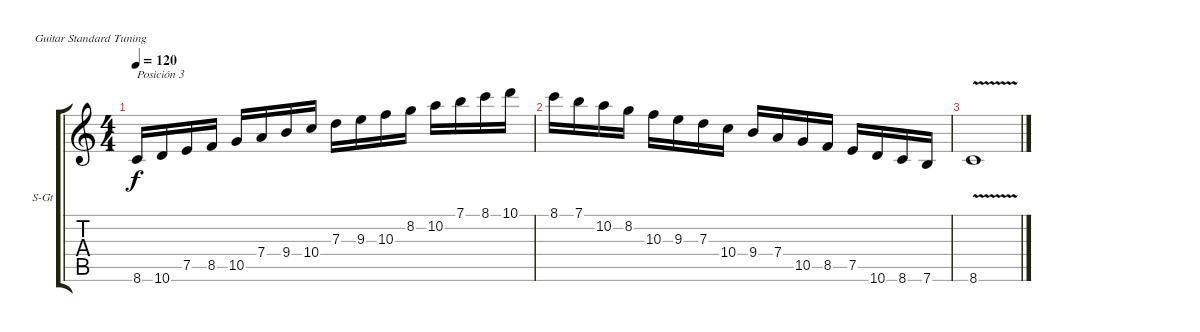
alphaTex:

\defaultSystemsLayout 4
\bracketExtendMode groupsimilarinstruments
\firstSystemTrackNameOrientation horizontal
\otherSystemsTrackNameOrientation horizontal
\track ("Steel Guitar" "S-Gt") {instrument acousticguitarsteel}
\staff {score tabs}
\tuning (E4 B3 G3 D3 A2 E2)
\ts (4 4)
\tempo 120
\clef g2
\ks c
8.6.16{txt "Posición 3" dy f instrument acousticguitarsteel} 10.6.16 7.5.16 8.5.16 10.5.16 7.4.16 9.4.16 10.4.16 7.3.16 9.3.16 10.3.16 8.2.16 10.2.16 7.1.16 8.1.16 10.1.16 |
8.1.16 7.1.16 10.2.16 8.2.16 10.3.16 9.3.16 7.3.16 10.4.16 9.4.16 7.4.16 10.5.16 8.5.16 7.5.16 10.6.16 8.6.16 7.6.16 |
8.6{v}.1
